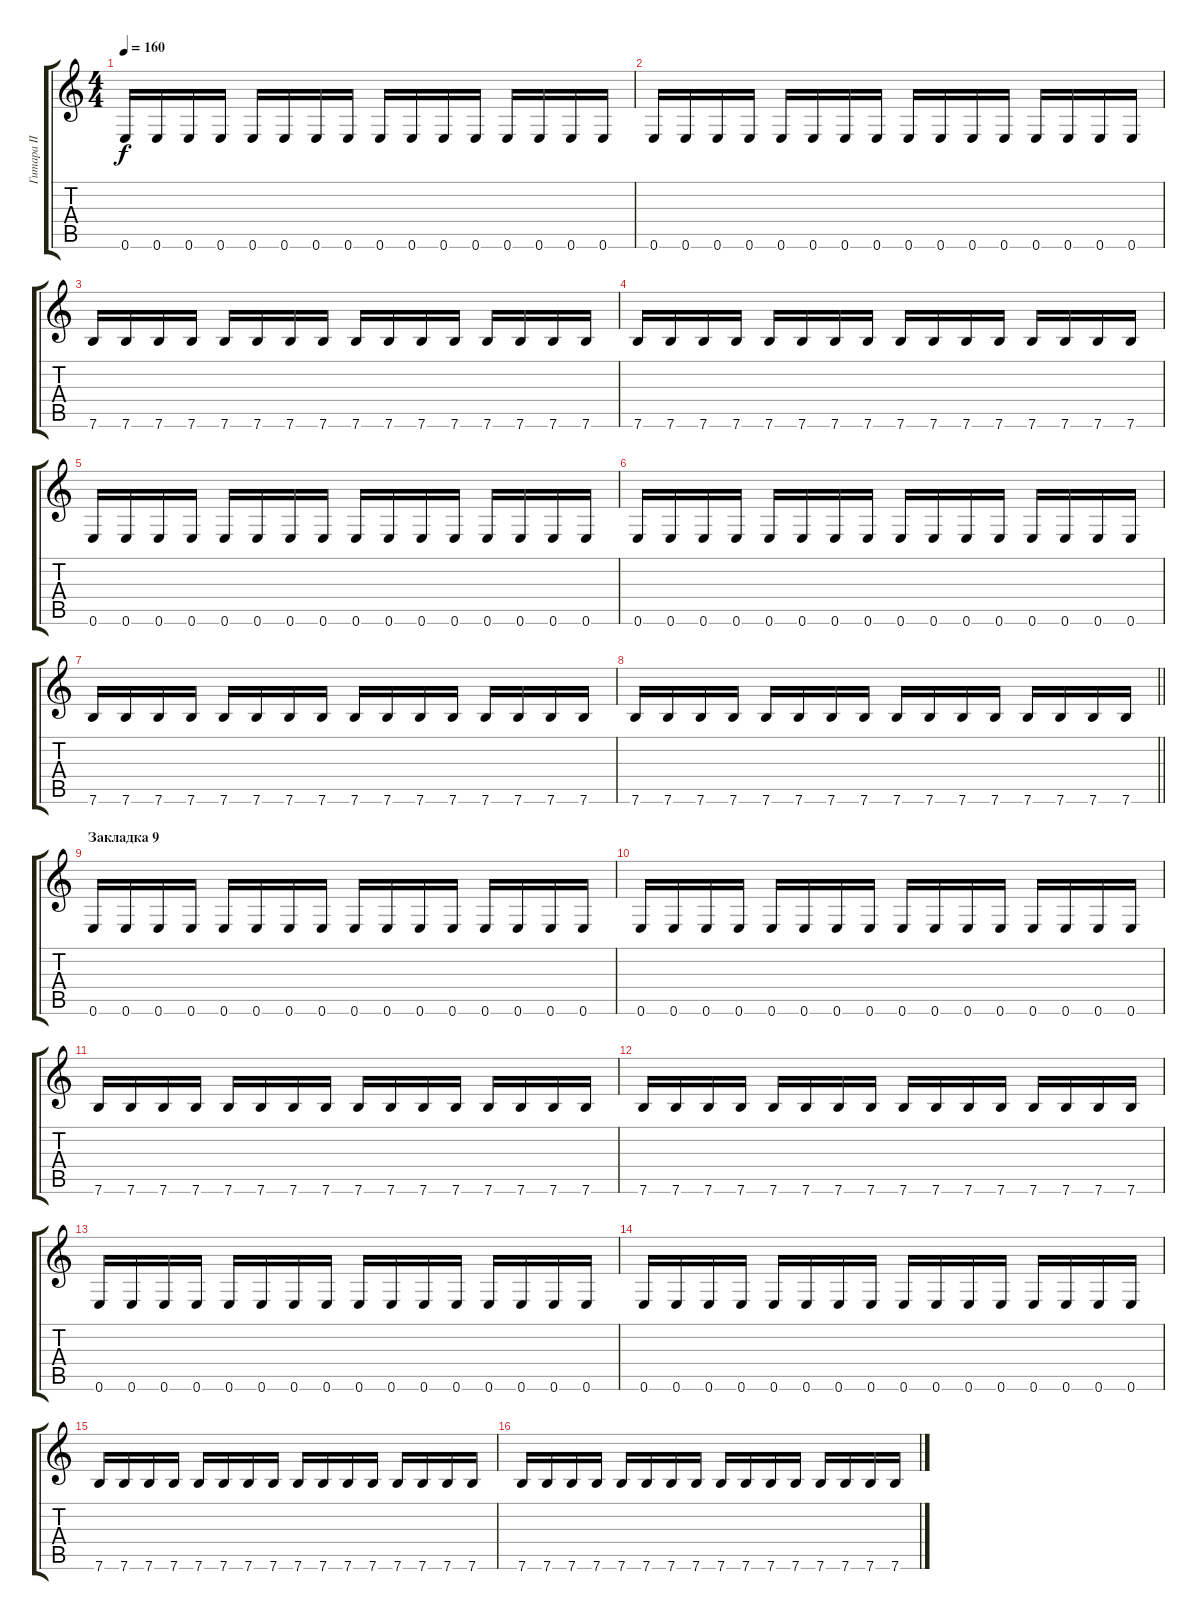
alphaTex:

\track ("Гитара II" "Гитара II") {instrument distortionguitar}
\staff {score tabs}
\tuning (E4 B3 G3 D3 A2 E2) {hide}
\ts (4 4)
\tempo 160
\clef g2
\ks c
0.6.16{dy f} 0.6.16 0.6.16 0.6.16 0.6.16 0.6.16 0.6.16 0.6.16 0.6.16 0.6.16 0.6.16 0.6.16 0.6.16 0.6.16 0.6.16 0.6.16 |
0.6.16 0.6.16 0.6.16 0.6.16 0.6.16 0.6.16 0.6.16 0.6.16 0.6.16 0.6.16 0.6.16 0.6.16 0.6.16 0.6.16 0.6.16 0.6.16 |
7.6.16 7.6.16 7.6.16 7.6.16 7.6.16 7.6.16 7.6.16 7.6.16 7.6.16 7.6.16 7.6.16 7.6.16 7.6.16 7.6.16 7.6.16 7.6.16 |
7.6.16 7.6.16 7.6.16 7.6.16 7.6.16 7.6.16 7.6.16 7.6.16 7.6.16 7.6.16 7.6.16 7.6.16 7.6.16 7.6.16 7.6.16 7.6.16 |
0.6.16 0.6.16 0.6.16 0.6.16 0.6.16 0.6.16 0.6.16 0.6.16 0.6.16 0.6.16 0.6.16 0.6.16 0.6.16 0.6.16 0.6.16 0.6.16 |
0.6.16 0.6.16 0.6.16 0.6.16 0.6.16 0.6.16 0.6.16 0.6.16 0.6.16 0.6.16 0.6.16 0.6.16 0.6.16 0.6.16 0.6.16 0.6.16 |
7.6.16 7.6.16 7.6.16 7.6.16 7.6.16 7.6.16 7.6.16 7.6.16 7.6.16 7.6.16 7.6.16 7.6.16 7.6.16 7.6.16 7.6.16 7.6.16 |
\barLineRight lightlight
7.6.16 7.6.16 7.6.16 7.6.16 7.6.16 7.6.16 7.6.16 7.6.16 7.6.16 7.6.16 7.6.16 7.6.16 7.6.16 7.6.16 7.6.16 7.6.16 |
\section ("" "Закладка 9")
0.6.16{volume 9} 0.6.16 0.6.16 0.6.16 0.6.16 0.6.16 0.6.16 0.6.16 0.6.16 0.6.16 0.6.16 0.6.16 0.6.16 0.6.16 0.6.16 0.6.16 |
0.6.16 0.6.16 0.6.16 0.6.16 0.6.16 0.6.16 0.6.16 0.6.16 0.6.16 0.6.16 0.6.16 0.6.16 0.6.16 0.6.16 0.6.16 0.6.16 |
7.6.16 7.6.16 7.6.16 7.6.16 7.6.16 7.6.16 7.6.16 7.6.16 7.6.16 7.6.16 7.6.16 7.6.16 7.6.16 7.6.16 7.6.16 7.6.16 |
7.6.16 7.6.16 7.6.16 7.6.16 7.6.16 7.6.16 7.6.16 7.6.16 7.6.16 7.6.16 7.6.16 7.6.16 7.6.16 7.6.16 7.6.16 7.6.16 |
0.6.16 0.6.16 0.6.16 0.6.16 0.6.16 0.6.16 0.6.16 0.6.16 0.6.16 0.6.16 0.6.16 0.6.16 0.6.16 0.6.16 0.6.16 0.6.16 |
0.6.16 0.6.16 0.6.16 0.6.16 0.6.16 0.6.16 0.6.16 0.6.16 0.6.16 0.6.16 0.6.16 0.6.16 0.6.16 0.6.16 0.6.16 0.6.16 |
7.6.16 7.6.16 7.6.16 7.6.16 7.6.16 7.6.16 7.6.16 7.6.16 7.6.16 7.6.16 7.6.16 7.6.16 7.6.16 7.6.16 7.6.16 7.6.16 |
7.6.16 7.6.16 7.6.16 7.6.16 7.6.16 7.6.16 7.6.16 7.6.16 7.6.16 7.6.16 7.6.16 7.6.16 7.6.16 7.6.16 7.6.16 7.6.16
